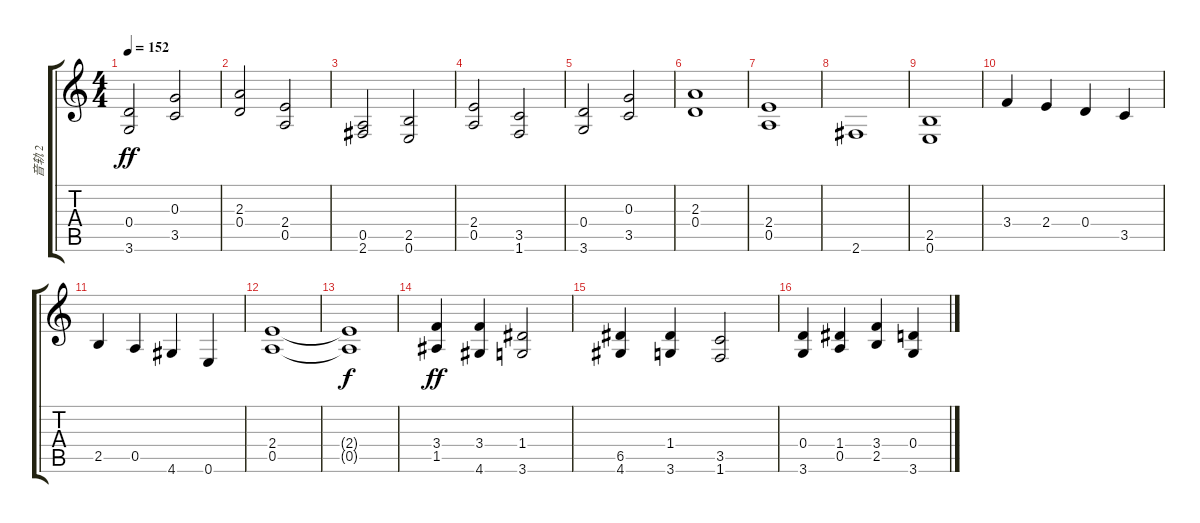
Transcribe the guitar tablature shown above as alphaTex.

\track ("音轨 2" "音轨 2") {instrument overdrivenguitar}
\staff {score tabs}
\tuning (E4 B3 G3 D3 A2 E2) {hide}
\ts (4 4)
\tempo 152
\clef g2
\ks c
(0.4 3.6).2{dy ff} (0.3 3.5).2 |
(2.3 0.4).2 (2.4 0.5).2 |
(0.5 2.6).2 (2.5 0.6).2 |
(2.4 0.5).2 (3.5 1.6).2 |
(0.4 3.6).2 (0.3 3.5).2 |
(2.3 0.4).1 |
(2.4 0.5).1 |
2.6.1 |
(2.5 0.6).1 |
3.4.4 2.4.4 0.4.4 3.5.4 |
2.5.4 0.5.4 4.6.4 0.6.4 |
(2.4 0.5).1 |
(2.4{t} 0.5{t}).1{dy f} |
(3.4 1.5).4{dy ff} (3.4 4.6).4 (1.4 3.6).2 |
(6.5 4.6).4 (1.4 3.6).4 (3.5 1.6).2 |
(0.4 3.6).4 (1.4 0.5).4 (3.4 2.5).4 (0.4 3.6).4
